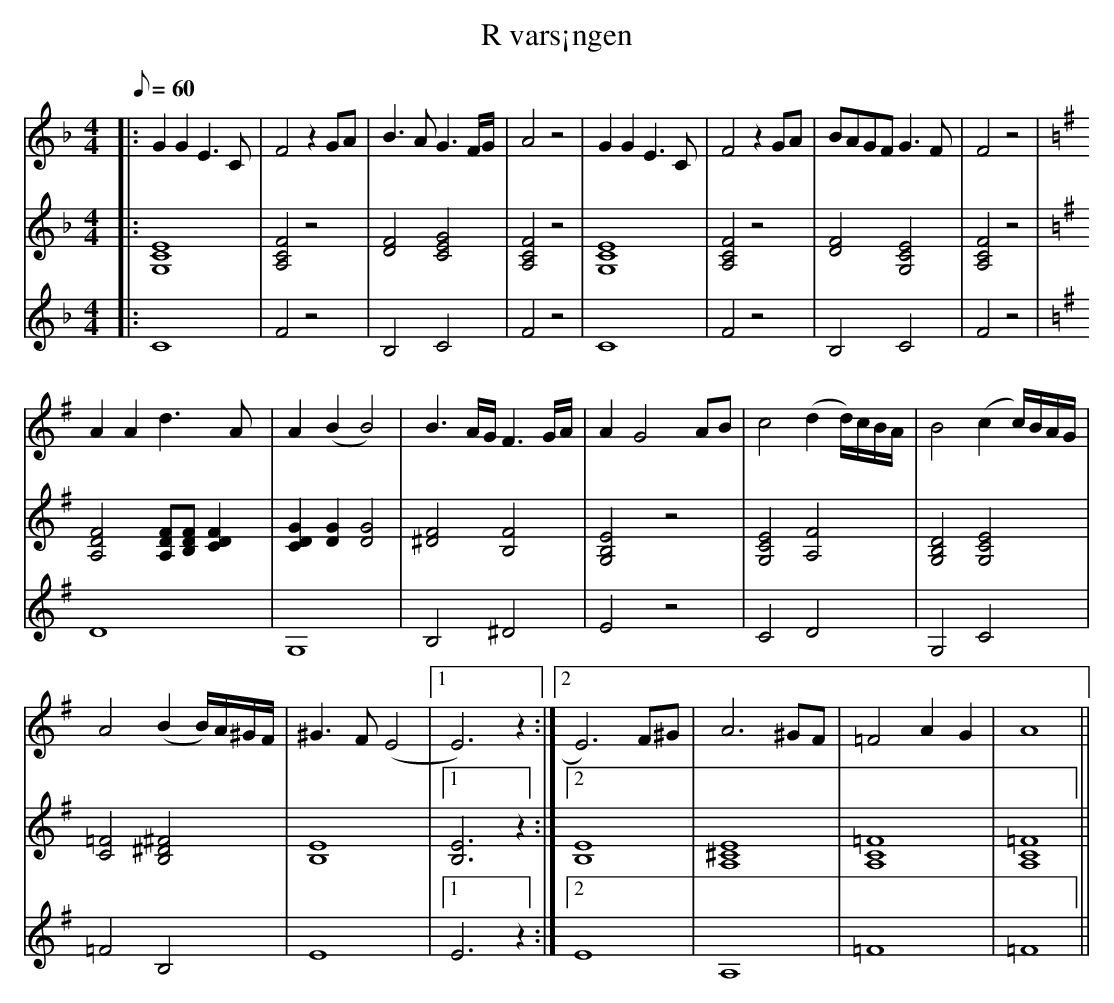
X:1
T: R vars¡ngen
K: F
M: 4/4
L: 1/8
Q: 60
V: 1
|: G2G2E3C | F4z2GA | B3AG3F/G/ | A4z4 | G2G2E3C | F4z2GA | BAGF G3F | F4z4 |
K: G
A2A2d3A | A2(B2B4) | B3A/G/F3G/A/ | A2G4 AB | c4(d2d/)c/B/A/ | B4(c2c/)B/A/G/ |
A4(B2B/)A/^G/F/ | ^G3F(E4 |1 E6)z2 :|2 E6)F^G | A6^GF | =F4A2G2 | A8 ||
V: 2
|: [E8C8G,8] | [F4C4A,4]z4 | [F4D4][G4E4C4] | [F4C4A,4]z4 | [E8C8G,8] | [F4C4A,4]z4 | [F4D4][G,4E4C4] | [F4C4A,4]z4 |
K: G
[F4A,4D4][FA,D][FB,D][F2C2D2] | [G2C2D2][G2D2][G4D4] | [F4^D4][F4B,4] | [E4B,4G,4]z4 | [E4C4G,4][F4A,4] | [G,4D4B,4][G,4E4C4] |
[=F4C4][^F4B,4^D4] | [E8B,8] |1 [E6B,6]z2 :|2 [E8B,8] | [E8^C8A,8] | [=F8C8A,8] | [=F8A,8C8] ||
V: 3
|: C8 | F4z4 | B,4C4 | F4z4 | C8 | F4z4 | B,4C4 | F4z4 |
K: G
D8 | G,8 | B,4^D4 | E4z4 | C4D4 | G,4C4 |
=F4B,4 | E8 |1 E6z2 :|2 E8 | A,8 | =F8 | =F8 ||
